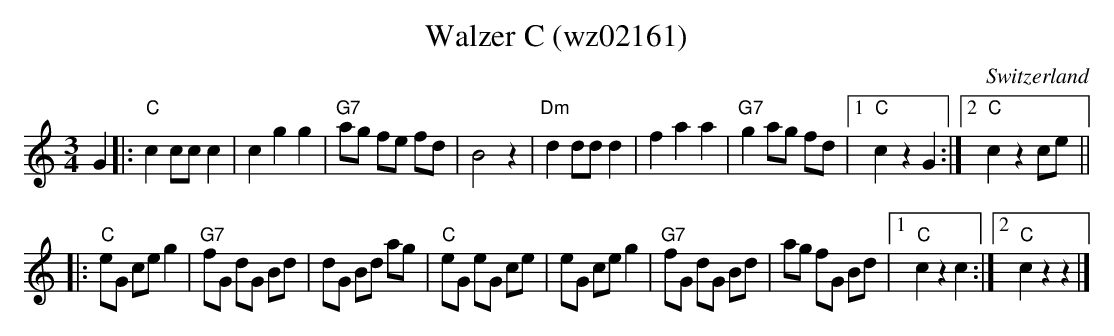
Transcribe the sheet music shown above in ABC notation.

X:1
T:Walzer C (wz02161)
O:Switzerland
M:3/4
L:1/8
K:C major
G2 |: "C"c2ccc2 | c2g2g2 | "G7"ag fe fd | B4z2 | "Dm"d2ddd2 | f2a2a2 | "G7"g2ag fd |1 "C"c2z2G2 :|2 "C"c2z2ce ||
|: "C"eG ceg2  | "G7"fG dG Bd | dG Bd ag | "C"eG eG ce | eG ceg2 | "G7"fG dG Bd | ag fG Bd |1 "C"c2z2c2 :|2 "C"c2z2z2 |]
